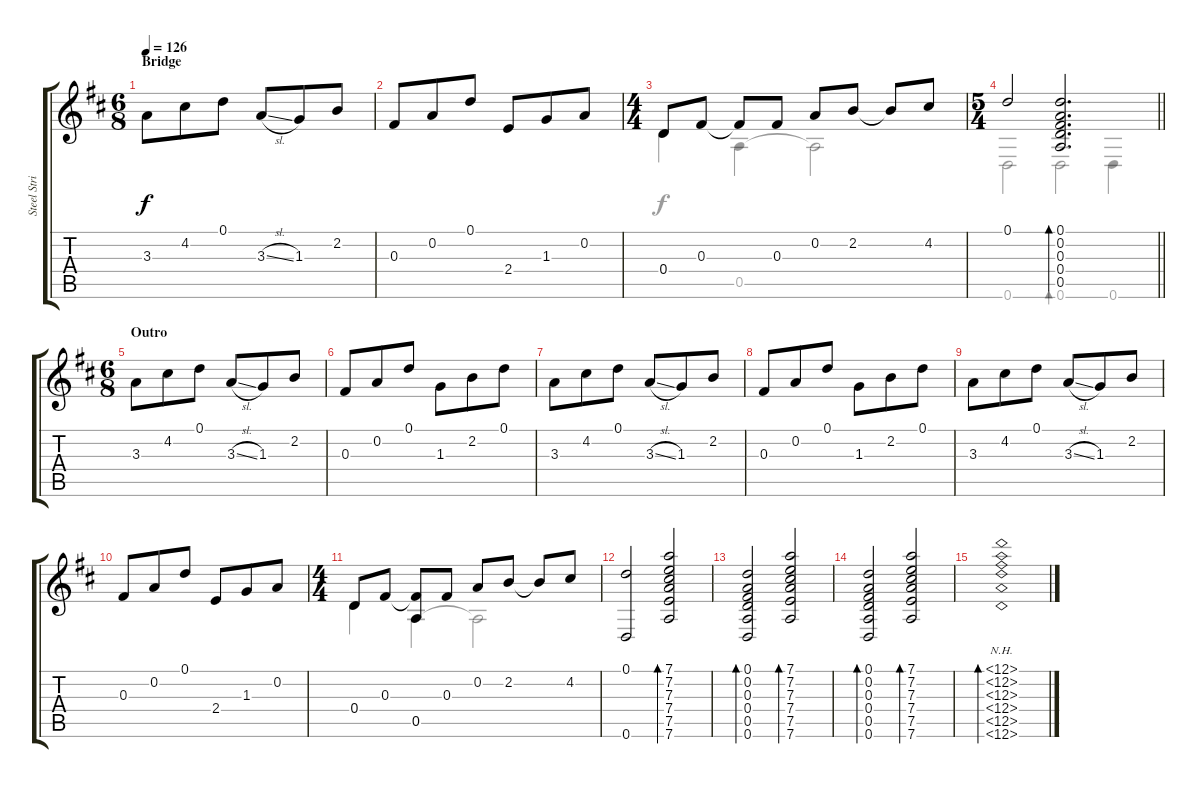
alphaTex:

\track ("Steel String" "Steel Stri") {instrument acousticguitarsteel}
\staff {score tabs}
\tuning (D4 A3 Gb3 D3 A2 D2) {hide}
\voice
\ts (6 8)
\section ("" "Bridge")
\tempo 126
\clef g2
\ks d
3.3.8{dy f} 4.2.8 0.1.8 3.3{sl}.8 1.3.8 2.2.8 |
0.3.8 0.2.8 0.1.8 2.4.8 1.3.8 0.2.8 |
\ts (4 4)
0.4.8 0.3.8 0.3{t}.8 0.3.8 0.2.8 2.2.8 2.2{t}.8 4.2.8 |
\ts (5 4)
\barLineRight lightlight
0.1.2 (0.1 0.2 0.3 0.4 0.5).2{d bd 240} |
\ts (6 8)
\section ("" "Outro")
3.3.8 4.2.8 0.1.8 3.3{sl}.8 1.3.8 2.2.8 |
0.3.8 0.2.8 0.1.8 1.3.8 2.2.8 0.1.8 |
3.3.8 4.2.8 0.1.8 3.3{sl}.8 1.3.8 2.2.8 |
0.3.8 0.2.8 0.1.8 1.3.8 2.2.8 0.1.8 |
3.3.8 4.2.8 0.1.8 3.3{sl}.8 1.3.8 2.2.8 |
0.3.8 0.2.8 0.1.8 2.4.8 1.3.8 0.2.8 |
\ts (4 4)
0.4.8 0.3.8 (0.3{t} 0.5).8 0.3.8 0.2.8 2.2.8 2.2{t}.8 4.2.8 |
(0.1 0.6).2 (7.1 7.2 7.3 7.4 7.5 7.6).2{bd 120} |
(0.1 0.2 0.3 0.4 0.5 0.6).2{bd 120} (7.1 7.2 7.3 7.4 7.5 7.6).2{bd 120} |
(0.1 0.2 0.3 0.4 0.5 0.6).2{bd 120} (7.1 7.2 7.3 7.4 7.5 7.6).2{bd 120} |
(12.1{nh} 12.2{nh} 12.3{nh} 12.4{nh} 12.5{nh} 12.6{nh}).1{bd 480}
\voice
\clef g2
\ottava regular
\simile none
\ks d
|
|
0.4.4 0.5.4 0.5{t}.2 |
\barLineRight lightlight
0.6.2 0.6.2{bd 240} 0.6.4 |
|
|
|
|
|
|
0.4.4 0.5.4 0.5{t}.2 |
|
|
|
